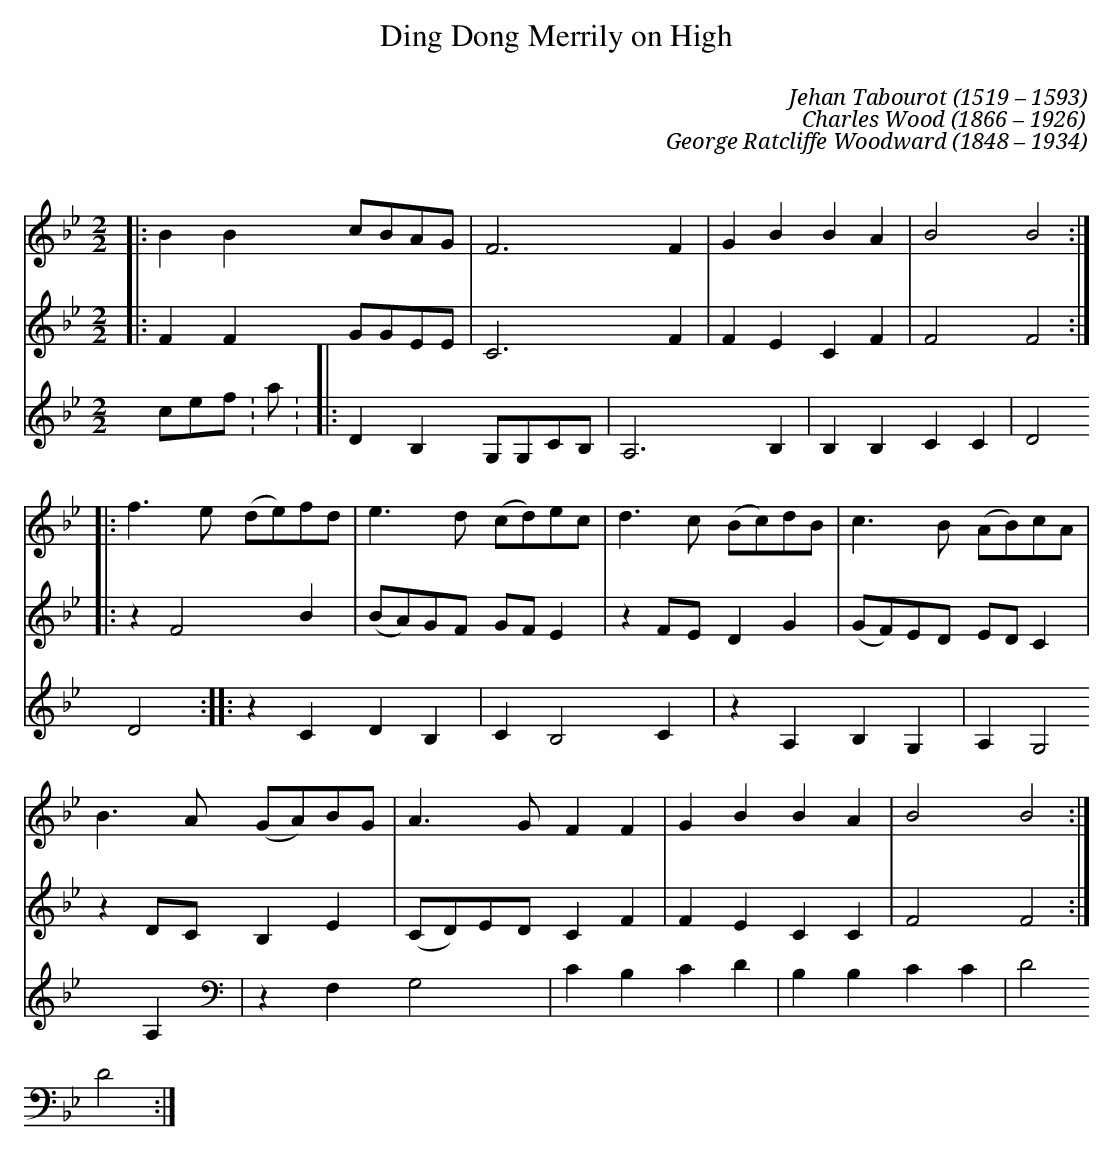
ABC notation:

X:1
C:
T:Ding Dong Merrily on High
C:Jehan Tabourot (1519 – 1593)
C:Charles Wood (1866 – 1926)
C:George Ratcliffe Woodward (1848 – 1934)
C:
M:2/2
L:1/8
K:Bbmaj
V:1
|: B2B2 cBAG | F6F2 | G2B2 B2A2 | B4 B4 :|
|: f2>e2 (de)fd | e2>d2 (cd)ec | d2>c2 (Bc)dB | c2>B2 (AB)cA |
B2>A2 (GA)BG | A2>G2 F2F2 | G2B2 B2A2 | B4 B4 :|
V:2
|: F2F2 GGEE | C6F2 | F2E2 C2F2 | F4F4 :|
|: z2F4B2 | (BA)GF GFE2 | z2FE D2G2 | (GF)ED EDC2 |
z2DC B,2E2 | (CD)ED C2F2 | F2E2 C2C2 | F4 F4 :|
V:3
clef: soprano:
|: D2B,2 G,G,CB, | A,6B,2  | B,2B,2 C2C2 | D4D4 :|
|: z2C2 D2B,2 | C2B,4C2 | z2A,2 B,2G,2 | A,2G,4A,2 |
z2F,2 G,4 | C2B,2 C2D2 | B,2B,2 C2C2 | D4 D4 :|
